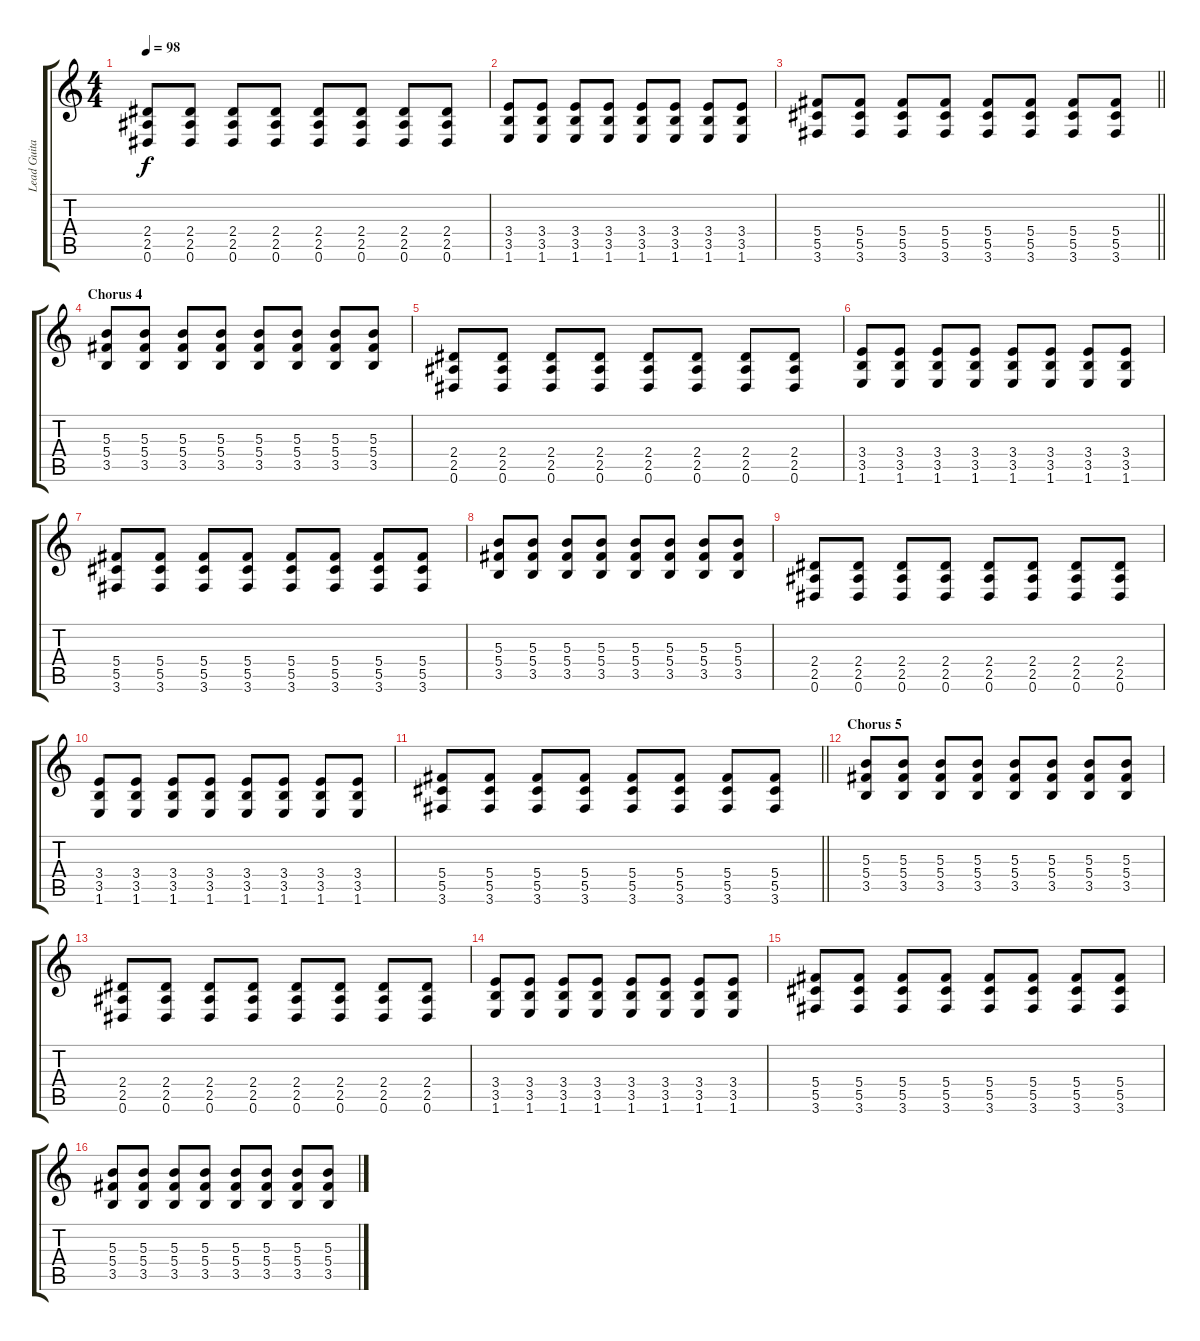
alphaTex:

\track ("Lead Guitar" "Lead Guita") {instrument distortionguitar}
\staff {score tabs}
\tuning (Eb4 Bb3 Gb3 Db3 Ab2 Eb2) {hide}
\ts (4 4)
\tempo 98
\clef g2
\ks c
(2.4 2.5 0.6).8{dy f} (2.4 2.5 0.6).8 (2.4 2.5 0.6).8 (2.4 2.5 0.6).8 (2.4 2.5 0.6).8 (2.4 2.5 0.6).8 (2.4 2.5 0.6).8 (2.4 2.5 0.6).8 |
(3.4 3.5 1.6).8 (3.4 3.5 1.6).8 (3.4 3.5 1.6).8 (3.4 3.5 1.6).8 (3.4 3.5 1.6).8 (3.4 3.5 1.6).8 (3.4 3.5 1.6).8 (3.4 3.5 1.6).8 |
\barLineRight lightlight
(5.4 5.5 3.6).8 (5.4 5.5 3.6).8 (5.4 5.5 3.6).8 (5.4 5.5 3.6).8 (5.4 5.5 3.6).8 (5.4 5.5 3.6).8 (5.4 5.5 3.6).8 (5.4 5.5 3.6).8 |
\section ("" "Chorus 4")
(5.3 5.4 3.5).8 (5.3 5.4 3.5).8 (5.3 5.4 3.5).8 (5.3 5.4 3.5).8 (5.3 5.4 3.5).8 (5.3 5.4 3.5).8 (5.3 5.4 3.5).8 (5.3 5.4 3.5).8 |
(2.4 2.5 0.6).8 (2.4 2.5 0.6).8 (2.4 2.5 0.6).8 (2.4 2.5 0.6).8 (2.4 2.5 0.6).8 (2.4 2.5 0.6).8 (2.4 2.5 0.6).8 (2.4 2.5 0.6).8 |
(3.4 3.5 1.6).8 (3.4 3.5 1.6).8 (3.4 3.5 1.6).8 (3.4 3.5 1.6).8 (3.4 3.5 1.6).8 (3.4 3.5 1.6).8 (3.4 3.5 1.6).8 (3.4 3.5 1.6).8 |
(5.4 5.5 3.6).8 (5.4 5.5 3.6).8 (5.4 5.5 3.6).8 (5.4 5.5 3.6).8 (5.4 5.5 3.6).8 (5.4 5.5 3.6).8 (5.4 5.5 3.6).8 (5.4 5.5 3.6).8 |
(5.3 5.4 3.5).8 (5.3 5.4 3.5).8 (5.3 5.4 3.5).8 (5.3 5.4 3.5).8 (5.3 5.4 3.5).8 (5.3 5.4 3.5).8 (5.3 5.4 3.5).8 (5.3 5.4 3.5).8 |
(2.4 2.5 0.6).8 (2.4 2.5 0.6).8 (2.4 2.5 0.6).8 (2.4 2.5 0.6).8 (2.4 2.5 0.6).8 (2.4 2.5 0.6).8 (2.4 2.5 0.6).8 (2.4 2.5 0.6).8 |
(3.4 3.5 1.6).8 (3.4 3.5 1.6).8 (3.4 3.5 1.6).8 (3.4 3.5 1.6).8 (3.4 3.5 1.6).8 (3.4 3.5 1.6).8 (3.4 3.5 1.6).8 (3.4 3.5 1.6).8 |
\barLineRight lightlight
(5.4 5.5 3.6).8 (5.4 5.5 3.6).8 (5.4 5.5 3.6).8 (5.4 5.5 3.6).8 (5.4 5.5 3.6).8 (5.4 5.5 3.6).8 (5.4 5.5 3.6).8 (5.4 5.5 3.6).8 |
\section ("" "Chorus 5")
(5.3 5.4 3.5).8 (5.3 5.4 3.5).8 (5.3 5.4 3.5).8 (5.3 5.4 3.5).8 (5.3 5.4 3.5).8 (5.3 5.4 3.5).8 (5.3 5.4 3.5).8 (5.3 5.4 3.5).8 |
(2.4 2.5 0.6).8 (2.4 2.5 0.6).8 (2.4 2.5 0.6).8 (2.4 2.5 0.6).8 (2.4 2.5 0.6).8 (2.4 2.5 0.6).8 (2.4 2.5 0.6).8 (2.4 2.5 0.6).8 |
(3.4 3.5 1.6).8 (3.4 3.5 1.6).8 (3.4 3.5 1.6).8 (3.4 3.5 1.6).8 (3.4 3.5 1.6).8 (3.4 3.5 1.6).8 (3.4 3.5 1.6).8 (3.4 3.5 1.6).8 |
(5.4 5.5 3.6).8 (5.4 5.5 3.6).8 (5.4 5.5 3.6).8 (5.4 5.5 3.6).8 (5.4 5.5 3.6).8 (5.4 5.5 3.6).8 (5.4 5.5 3.6).8 (5.4 5.5 3.6).8 |
(5.3 5.4 3.5).8 (5.3 5.4 3.5).8 (5.3 5.4 3.5).8 (5.3 5.4 3.5).8 (5.3 5.4 3.5).8 (5.3 5.4 3.5).8 (5.3 5.4 3.5).8 (5.3 5.4 3.5).8
